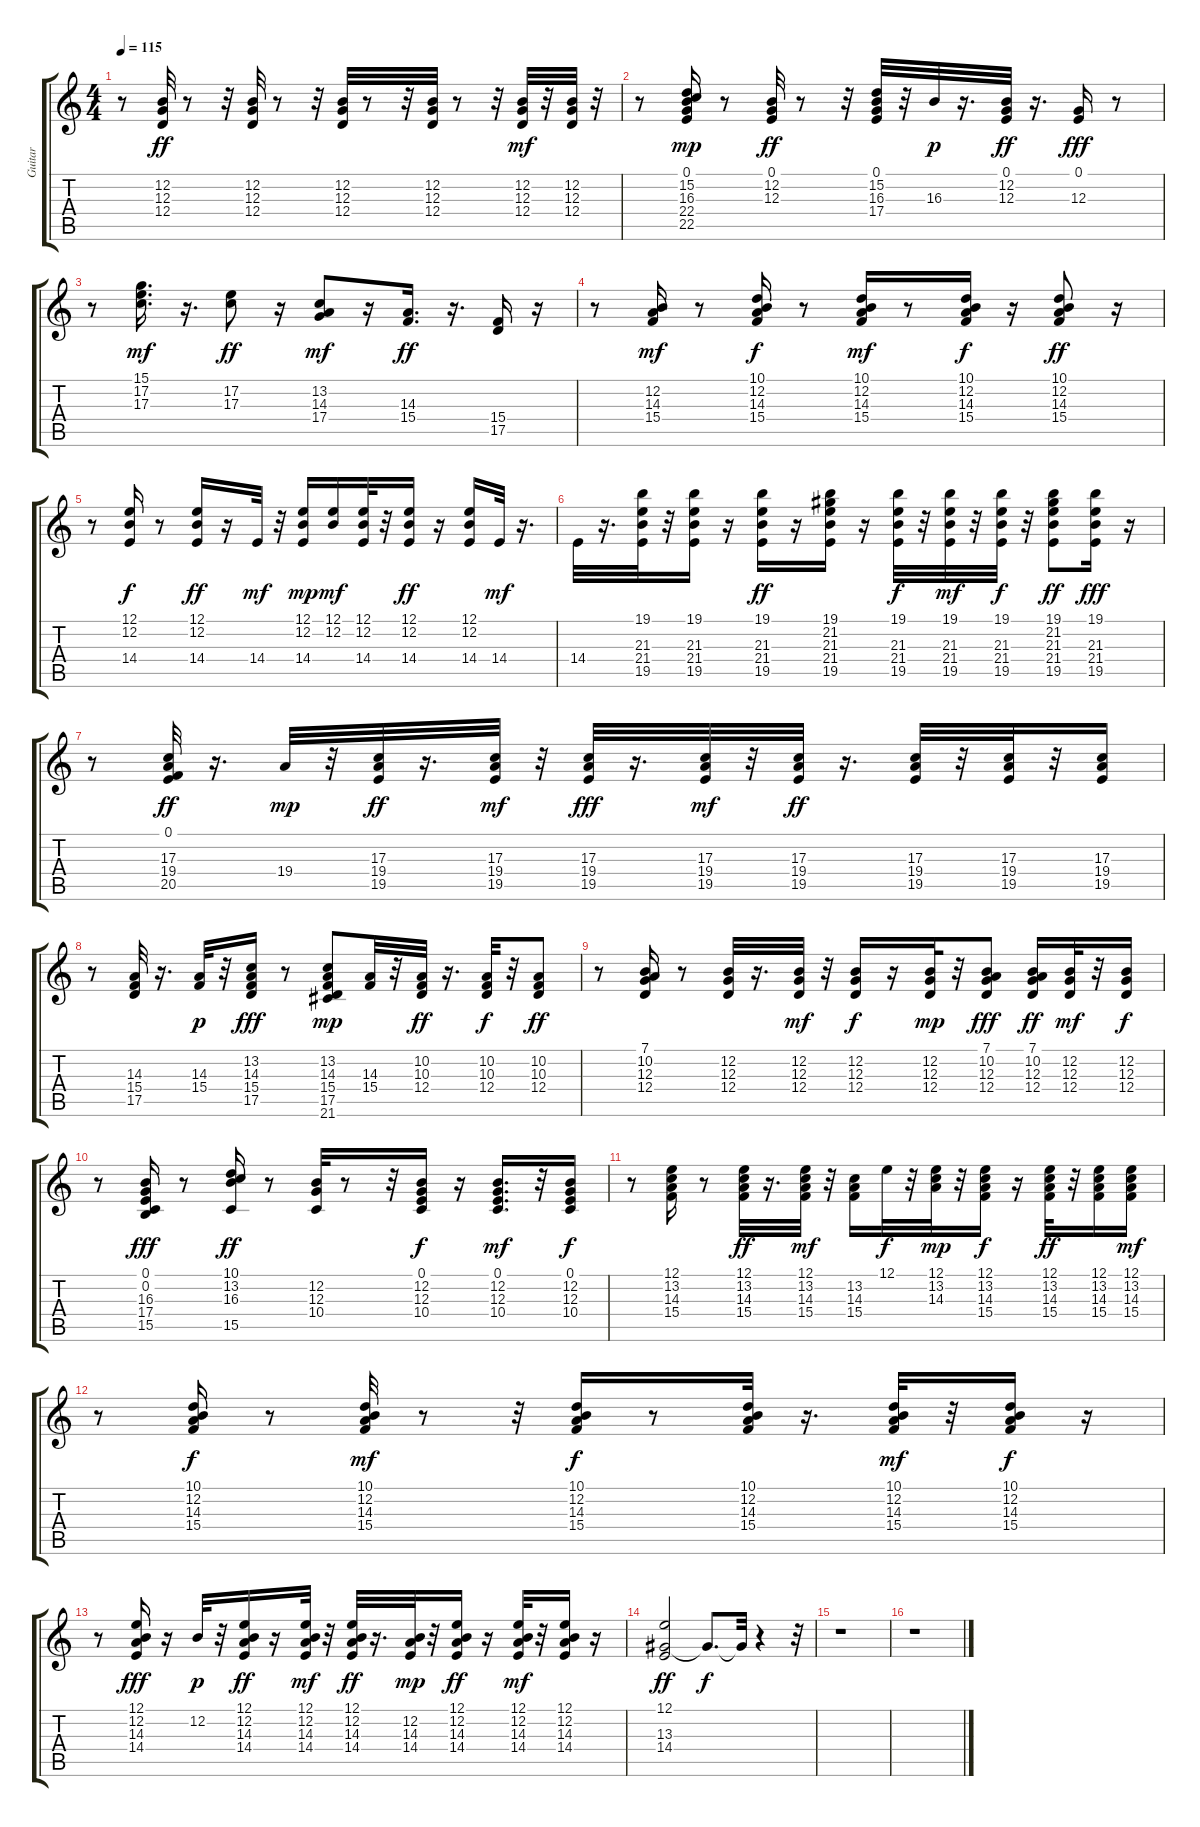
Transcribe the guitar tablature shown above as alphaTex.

\track ("Guitar" "Guitar") {instrument pizzicatostrings}
\staff {score tabs}
\tuning (E4 B3 G3 D3 A2 E2) {hide}
\ts (4 4)
\tempo 115
\clef g2
\ks c
r.8{dy ff} (12.2 12.3 12.4).32 r.8 r.32 (12.2 12.3 12.4).32 r.8 r.32 (12.2 12.3 12.4).32 r.8 r.32 (12.2 12.3 12.4).32 r.8 r.32 (12.2 12.3 12.4).32{dy mf} r.32 (12.2 12.3 12.4).32 r.32 |
r.8 (0.1 15.2 16.3 22.4 22.5).16{dy mp} r.8 (0.1 12.2 12.3).32{dy ff} r.8 r.32 (0.1 15.2 16.3 17.4).32 r.32 16.3.32{dy p} r.16{d} (0.1 12.2 12.3).32{dy ff} r.16{d} (0.1 12.3).16{dy fff} r.8 |
r.8 (15.1 17.2 17.3).16{d dy mf} r.16{d} (17.2 17.3).8{dy ff} r.16 (13.2 14.3 17.4).8{dy mf} r.16 (14.3 15.4).16{d dy ff} r.16{d} (15.4 17.5).16 r.16 |
r.8 (12.2 14.3 15.4).16{dy mf} r.8 (10.1 12.2 14.3 15.4).16{dy f} r.8 (10.1 12.2 14.3 15.4).16{dy mf} r.8 (10.1 12.2 14.3 15.4).16{dy f} r.16 (10.1 12.2 14.3 15.4).8{dy ff} r.16 |
r.8 (12.1 12.2 14.4).16{dy f} r.8 (12.1 12.2 14.4).16{dy ff} r.16 14.4.32{dy mf} r.32 (12.1 12.2 14.4).16{dy mp} (12.1 12.2).16{dy mf} (12.1 12.2 14.4).32 r.32 (12.1 12.2 14.4).16{dy ff} r.16 (12.1 12.2 14.4).16 14.4.32{dy mf} r.16{d} |
14.4.32 r.16{d} (19.1 21.3 21.4 19.5).32 r.32 (19.1 21.3 21.4 19.5).16 r.16 (19.1 21.3 21.4 19.5).16{dy ff} r.16 (19.1 21.2 21.3 21.4 19.5).16 r.16 (19.1 21.3 21.4 19.5).32{dy f} r.32 (19.1 21.3 21.4 19.5).32{dy mf} r.32 (19.1 21.3 21.4 19.5).32{dy f} r.32 (19.1 21.2 21.3 21.4 19.5).8{dy ff} (19.1 21.3 21.4 19.5).16{dy fff} r.16 |
r.8 (0.1 17.3 19.4 20.5).32{dy ff} r.16{d} 19.4.32{dy mp} r.32 (17.3 19.4 19.5).32{dy ff} r.16{d} (17.3 19.4 19.5).32{dy mf} r.32 (17.3 19.4 19.5).32{dy fff} r.16{d} (17.3 19.4 19.5).32{dy mf} r.32 (17.3 19.4 19.5).32{dy ff} r.16{d} (17.3 19.4 19.5).32 r.32 (17.3 19.4 19.5).32 r.32 (17.3 19.4 19.5).16 |
r.8 (14.3 15.4 17.5).32 r.16{d} (14.3 15.4).32{dy p} r.32 (13.2 14.3 15.4 17.5).16{dy fff} r.8 (13.2 14.3 15.4 17.5 21.6).8{dy mp} (14.3 15.4).32 r.32 (10.2 10.3 12.4).32{dy ff} r.16{d} (10.2 10.3 12.4).32{dy f} r.32 (10.2 10.3 12.4).8{dy ff} |
r.8 (7.1 10.2 12.3 12.4).16 r.8 (12.2 12.3 12.4).32 r.16{d} (12.2 12.3 12.4).32{dy mf} r.32 (12.2 12.3 12.4).16{dy f} r.16 (12.2 12.3 12.4).32{dy mp} r.32 (7.1 10.2 12.3 12.4).8{dy fff} (7.1 10.2 12.3 12.4).16{dy ff} (12.2 12.3 12.4).32{dy mf} r.32 (12.2 12.3 12.4).16{dy f} |
r.8 (0.1 0.2 16.3 17.4 15.5).16{dy fff} r.8 (10.1 13.2 16.3 15.5).16{dy ff} r.8 (12.2 12.3 10.4).32 r.8 r.32 (0.1 12.2 12.3 10.4).16{dy f} r.16 (0.1 12.2 12.3 10.4).16{d dy mf} r.32 (0.1 12.2 12.3 10.4).16{dy f} |
r.8 (12.1 13.2 14.3 15.4).16 r.8 (12.1 13.2 14.3 15.4).32{dy ff} r.16{d} (12.1 13.2 14.3 15.4).32{dy mf} r.32 (13.2 14.3 15.4).16 12.1.32{dy f} r.32 (12.1 13.2 14.3).32{dy mp} r.32 (12.1 13.2 14.3 15.4).16{dy f} r.16 (12.1 13.2 14.3 15.4).32{dy ff} r.32 (12.1 13.2 14.3 15.4).16 (12.1 13.2 14.3 15.4).16{dy mf} |
r.8 (10.1 12.2 14.3 15.4).16{dy f} r.8 (10.1 12.2 14.3 15.4).32{dy mf} r.8 r.32 (10.1 12.2 14.3 15.4).16{dy f} r.8 (10.1 12.2 14.3 15.4).32 r.16{d} (10.1 12.2 14.3 15.4).32{dy mf} r.32 (10.1 12.2 14.3 15.4).16{dy f} r.16 |
r.8 (12.1 12.2 14.3 14.4).16{dy fff} r.16 12.2.32{dy p} r.32 (12.1 12.2 14.3 14.4).16{dy ff} r.16 (12.1 12.2 14.3 14.4).32{dy mf} r.32 (12.1 12.2 14.3 14.4).32{dy ff} r.16{d} (12.2 14.3 14.4).32{dy mp} r.32 (12.1 12.2 14.3 14.4).16{dy ff} r.16 (12.1 12.2 14.3 14.4).32{dy mf} r.32 (12.1 12.2 14.3 14.4).16 r.16 |
(12.1 13.3 14.4).2{dy ff} 13.3{t}.8{d dy f} 13.3{t}.32 r.4 r.32 |
r.1 |
r.1
